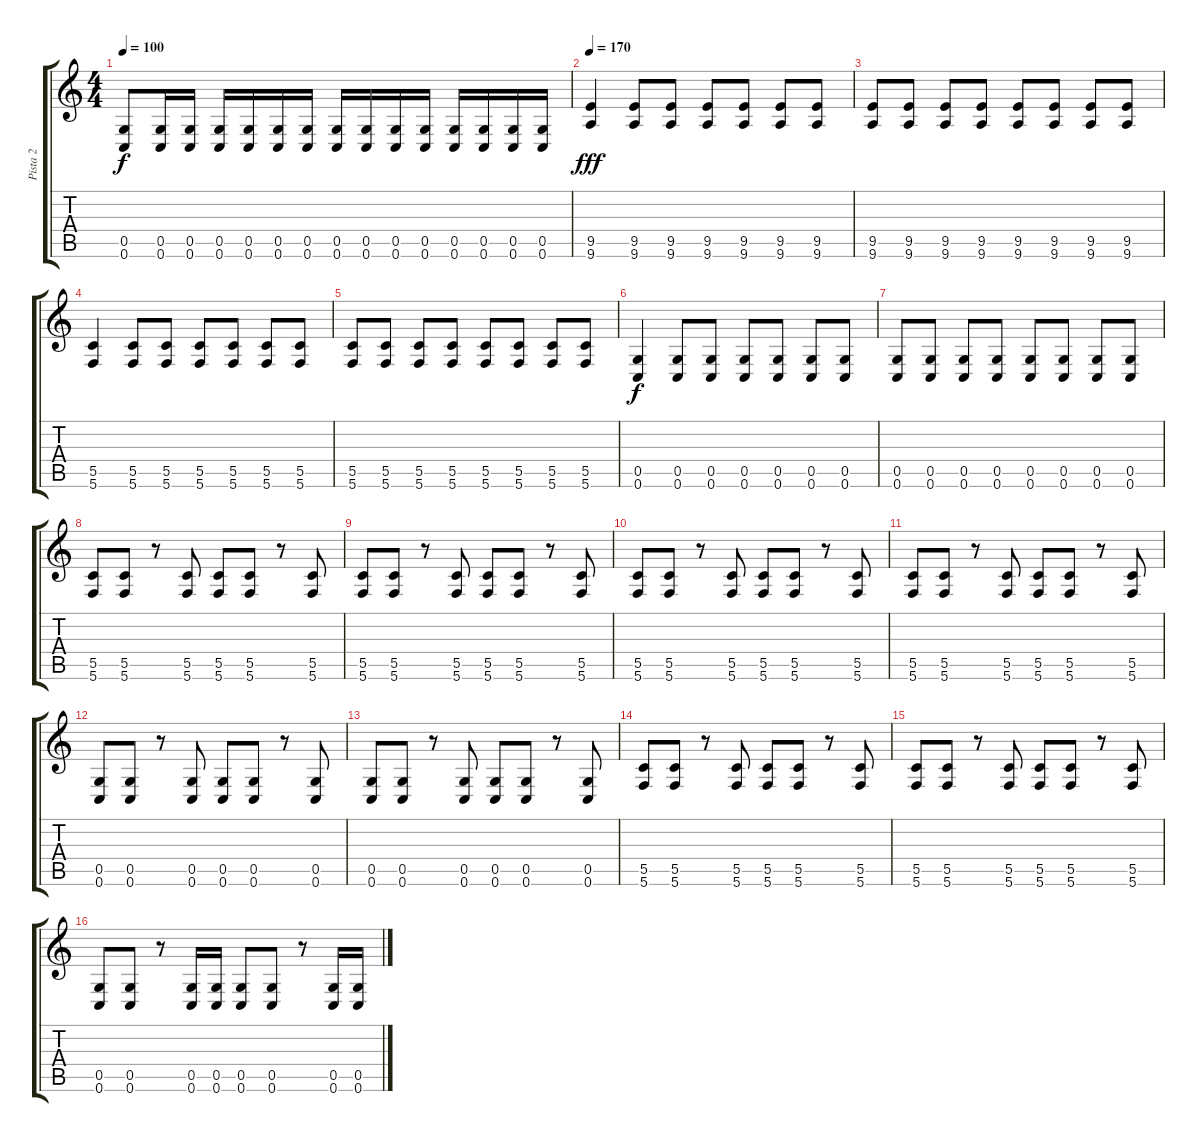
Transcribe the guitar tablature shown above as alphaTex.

\track ("Pista 2" "Pista 2") {instrument distortionguitar}
\staff {score tabs}
\tuning (D4 A3 F3 C3 G2 C2) {hide}
\ts (4 4)
\tempo 100
\clef g2
\ks c
(0.5 0.6).8{dy f} (0.5 0.6).16 (0.5 0.6).16 (0.5 0.6).16 (0.5 0.6).16 (0.5 0.6).16 (0.5 0.6).16 (0.5 0.6).16 (0.5 0.6).16 (0.5 0.6).16 (0.5 0.6).16 (0.5 0.6).16 (0.5 0.6).16 (0.5 0.6).16 (0.5 0.6).16 |
\tempo 170
(9.5 9.6).4{dy fff} (9.5 9.6).8 (9.5 9.6).8 (9.5 9.6).8 (9.5 9.6).8 (9.5 9.6).8 (9.5 9.6).8 |
(9.5 9.6).8 (9.5 9.6).8 (9.5 9.6).8 (9.5 9.6).8 (9.5 9.6).8 (9.5 9.6).8 (9.5 9.6).8 (9.5 9.6).8 |
(5.5 5.6).4 (5.5 5.6).8 (5.5 5.6).8 (5.5 5.6).8 (5.5 5.6).8 (5.5 5.6).8 (5.5 5.6).8 |
(5.5 5.6).8 (5.5 5.6).8 (5.5 5.6).8 (5.5 5.6).8 (5.5 5.6).8 (5.5 5.6).8 (5.5 5.6).8 (5.5 5.6).8 |
(0.5 0.6).4{dy f} (0.5 0.6).8 (0.5 0.6).8 (0.5 0.6).8 (0.5 0.6).8 (0.5 0.6).8 (0.5 0.6).8 |
(0.5 0.6).8 (0.5 0.6).8 (0.5 0.6).8 (0.5 0.6).8 (0.5 0.6).8 (0.5 0.6).8 (0.5 0.6).8 (0.5 0.6).8 |
(5.5 5.6).8 (5.5 5.6).8 r.8 (5.5 5.6).8 (5.5 5.6).8 (5.5 5.6).8 r.8 (5.5 5.6).8 |
(5.5 5.6).8 (5.5 5.6).8 r.8 (5.5 5.6).8 (5.5 5.6).8 (5.5 5.6).8 r.8 (5.5 5.6).8 |
(5.5 5.6).8 (5.5 5.6).8 r.8 (5.5 5.6).8 (5.5 5.6).8 (5.5 5.6).8 r.8 (5.5 5.6).8 |
(5.5 5.6).8 (5.5 5.6).8 r.8 (5.5 5.6).8 (5.5 5.6).8 (5.5 5.6).8 r.8 (5.5 5.6).8 |
(0.5 0.6).8 (0.5 0.6).8 r.8 (0.5 0.6).8 (0.5 0.6).8 (0.5 0.6).8 r.8 (0.5 0.6).8 |
(0.5 0.6).8 (0.5 0.6).8 r.8 (0.5 0.6).8 (0.5 0.6).8 (0.5 0.6).8 r.8 (0.5 0.6).8 |
(5.5 5.6).8 (5.5 5.6).8 r.8 (5.5 5.6).8 (5.5 5.6).8 (5.5 5.6).8 r.8 (5.5 5.6).8 |
(5.5 5.6).8 (5.5 5.6).8 r.8 (5.5 5.6).8 (5.5 5.6).8 (5.5 5.6).8 r.8 (5.5 5.6).8 |
(0.5 0.6).8 (0.5 0.6).8 r.8 (0.5 0.6).16 (0.5 0.6).16 (0.5 0.6).8 (0.5 0.6).8 r.8 (0.5 0.6).16 (0.5 0.6).16
